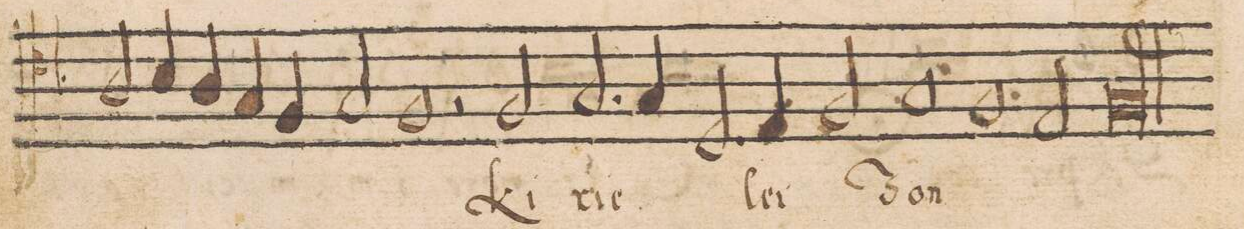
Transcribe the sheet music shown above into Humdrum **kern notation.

**kern	**text
*I"TENOR	*
*clefC4	*
*k[b-]	*
*met(C|)	*
*M2/1	*
2A/	e-
4B-/	-lei-
4A/	.
=14-	=14-
4G/	.
4F/	.
2G/	.
1F	-zon
=15-	=15-
2r	.
*	*Xij
2F/	ki-
2.G/	-ri-
4G/	-e-
=16-	=16-
2.D/	.
4E/	-lei-
2F/	.
1G/	-zon
=17-	=17-
1F	.
2E/	.
=18-	=18-
0Fl/	.
=19||	=19||
*-	*-
